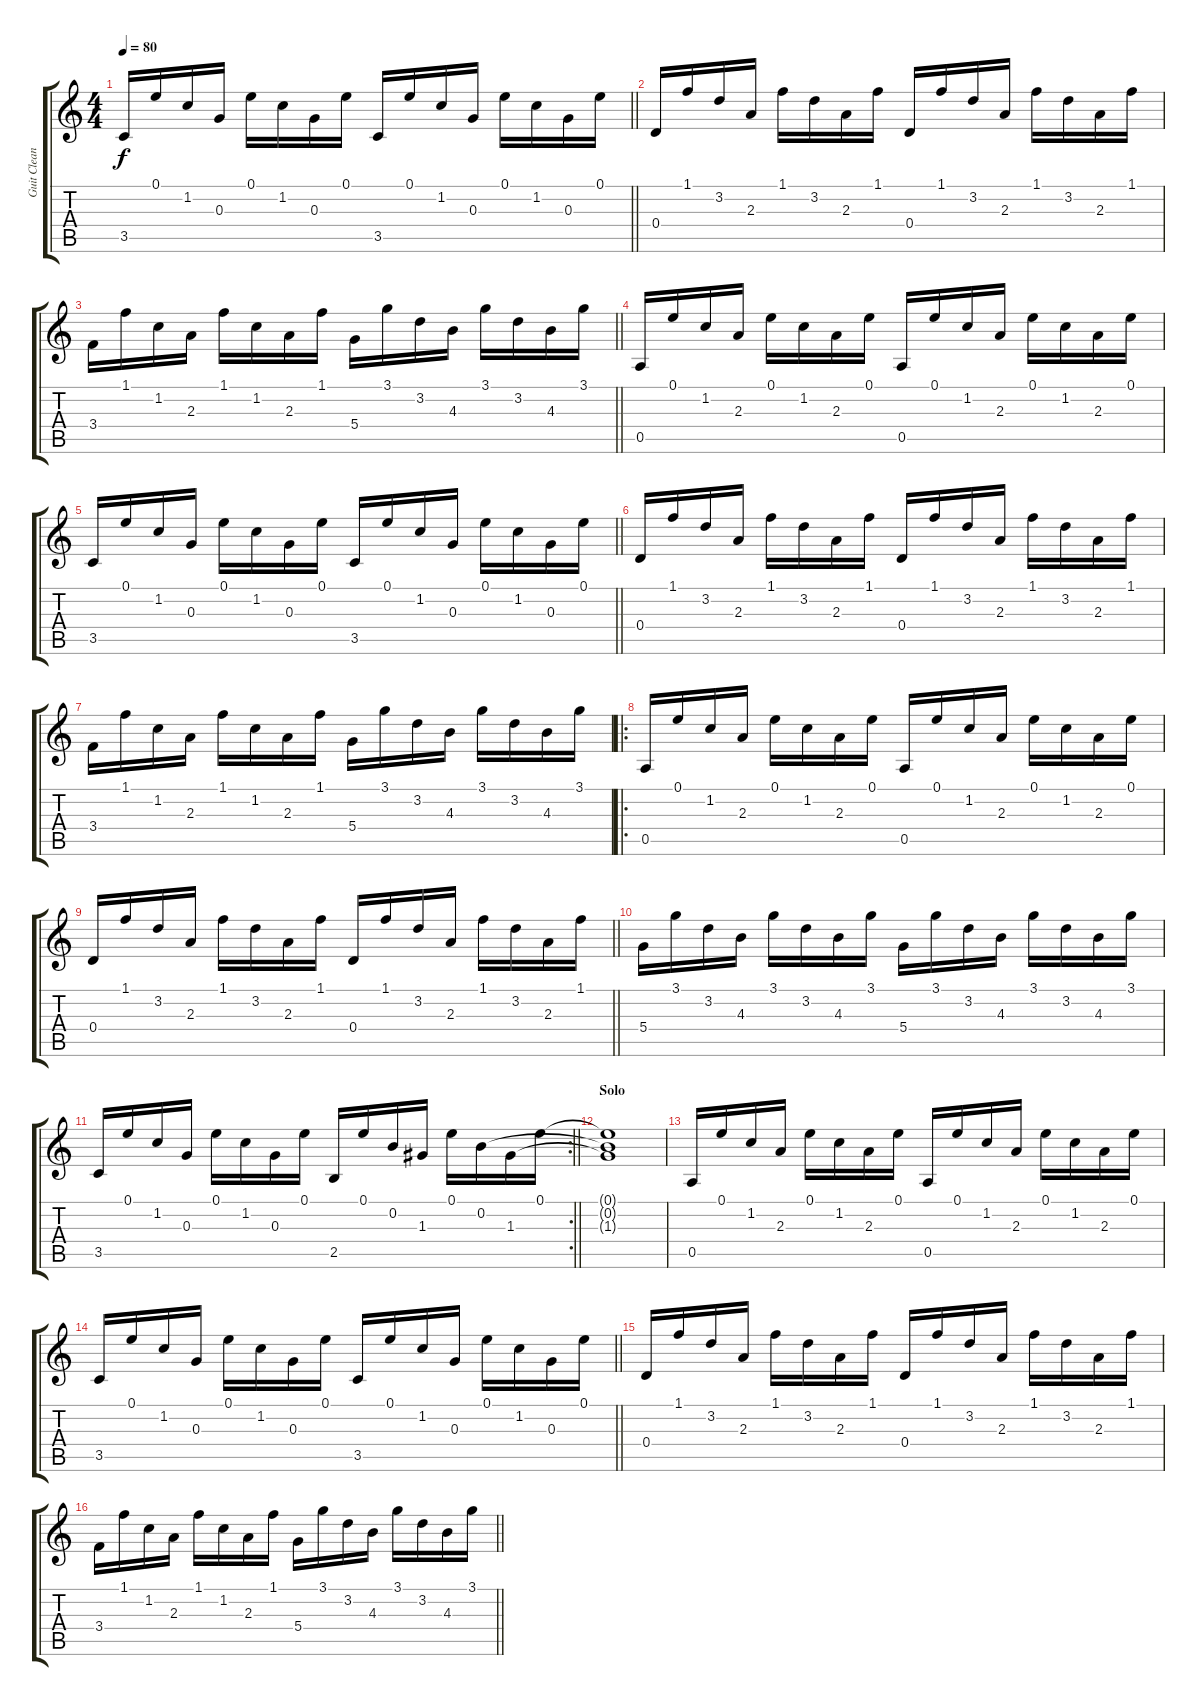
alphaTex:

\track ("Guit Clean" "Guit Clean") {instrument electricguitarjazz}
\staff {score tabs}
\tuning (E4 B3 G3 D3 A2 E2) {hide}
\ts (4 4)
\tempo 80
\clef g2
\barLineRight lightlight
\ks c
3.5.16{dy f} 0.1.16 1.2.16 0.3.16 0.1.16 1.2.16 0.3.16 0.1.16 3.5.16 0.1.16 1.2.16 0.3.16 0.1.16 1.2.16 0.3.16 0.1.16 |
0.4.16 1.1.16 3.2.16 2.3.16 1.1.16 3.2.16 2.3.16 1.1.16 0.4.16 1.1.16 3.2.16 2.3.16 1.1.16 3.2.16 2.3.16 1.1.16 |
\barLineRight lightlight
3.4.16 1.1.16 1.2.16 2.3.16 1.1.16 1.2.16 2.3.16 1.1.16 5.4.16 3.1.16 3.2.16 4.3.16 3.1.16 3.2.16 4.3.16 3.1.16 |
0.5.16 0.1.16 1.2.16 2.3.16 0.1.16 1.2.16 2.3.16 0.1.16 0.5.16 0.1.16 1.2.16 2.3.16 0.1.16 1.2.16 2.3.16 0.1.16 |
\barLineRight lightlight
3.5.16 0.1.16 1.2.16 0.3.16 0.1.16 1.2.16 0.3.16 0.1.16 3.5.16 0.1.16 1.2.16 0.3.16 0.1.16 1.2.16 0.3.16 0.1.16 |
0.4.16 1.1.16 3.2.16 2.3.16 1.1.16 3.2.16 2.3.16 1.1.16 0.4.16 1.1.16 3.2.16 2.3.16 1.1.16 3.2.16 2.3.16 1.1.16 |
3.4.16 1.1.16 1.2.16 2.3.16 1.1.16 1.2.16 2.3.16 1.1.16 5.4.16 3.1.16 3.2.16 4.3.16 3.1.16 3.2.16 4.3.16 3.1.16 |
\ro
0.5.16 0.1.16 1.2.16 2.3.16 0.1.16 1.2.16 2.3.16 0.1.16 0.5.16 0.1.16 1.2.16 2.3.16 0.1.16 1.2.16 2.3.16 0.1.16 |
\barLineRight lightlight
0.4.16 1.1.16 3.2.16 2.3.16 1.1.16 3.2.16 2.3.16 1.1.16 0.4.16 1.1.16 3.2.16 2.3.16 1.1.16 3.2.16 2.3.16 1.1.16 |
5.4.16 3.1.16 3.2.16 4.3.16 3.1.16 3.2.16 4.3.16 3.1.16 5.4.16 3.1.16 3.2.16 4.3.16 3.1.16 3.2.16 4.3.16 3.1.16 |
\rc 2
\barLineRight lightlight
3.5.16 0.1.16 1.2.16 0.3.16 0.1.16 1.2.16 0.3.16 0.1.16 2.5.16 0.1.16 0.2.16 1.3.16 0.1.16 0.2.16 1.3.16 0.1.16 |
\section ("" "Solo")
(0.1{t} 0.2{t} 1.3{t}).1 |
0.5.16 0.1.16 1.2.16 2.3.16 0.1.16 1.2.16 2.3.16 0.1.16 0.5.16 0.1.16 1.2.16 2.3.16 0.1.16 1.2.16 2.3.16 0.1.16 |
\barLineRight lightlight
3.5.16 0.1.16 1.2.16 0.3.16 0.1.16 1.2.16 0.3.16 0.1.16 3.5.16 0.1.16 1.2.16 0.3.16 0.1.16 1.2.16 0.3.16 0.1.16 |
\section ("" "")
0.4.16 1.1.16 3.2.16 2.3.16 1.1.16 3.2.16 2.3.16 1.1.16 0.4.16 1.1.16 3.2.16 2.3.16 1.1.16 3.2.16 2.3.16 1.1.16 |
\barLineRight lightlight
3.4.16 1.1.16 1.2.16 2.3.16 1.1.16 1.2.16 2.3.16 1.1.16 5.4.16 3.1.16 3.2.16 4.3.16 3.1.16 3.2.16 4.3.16 3.1.16
